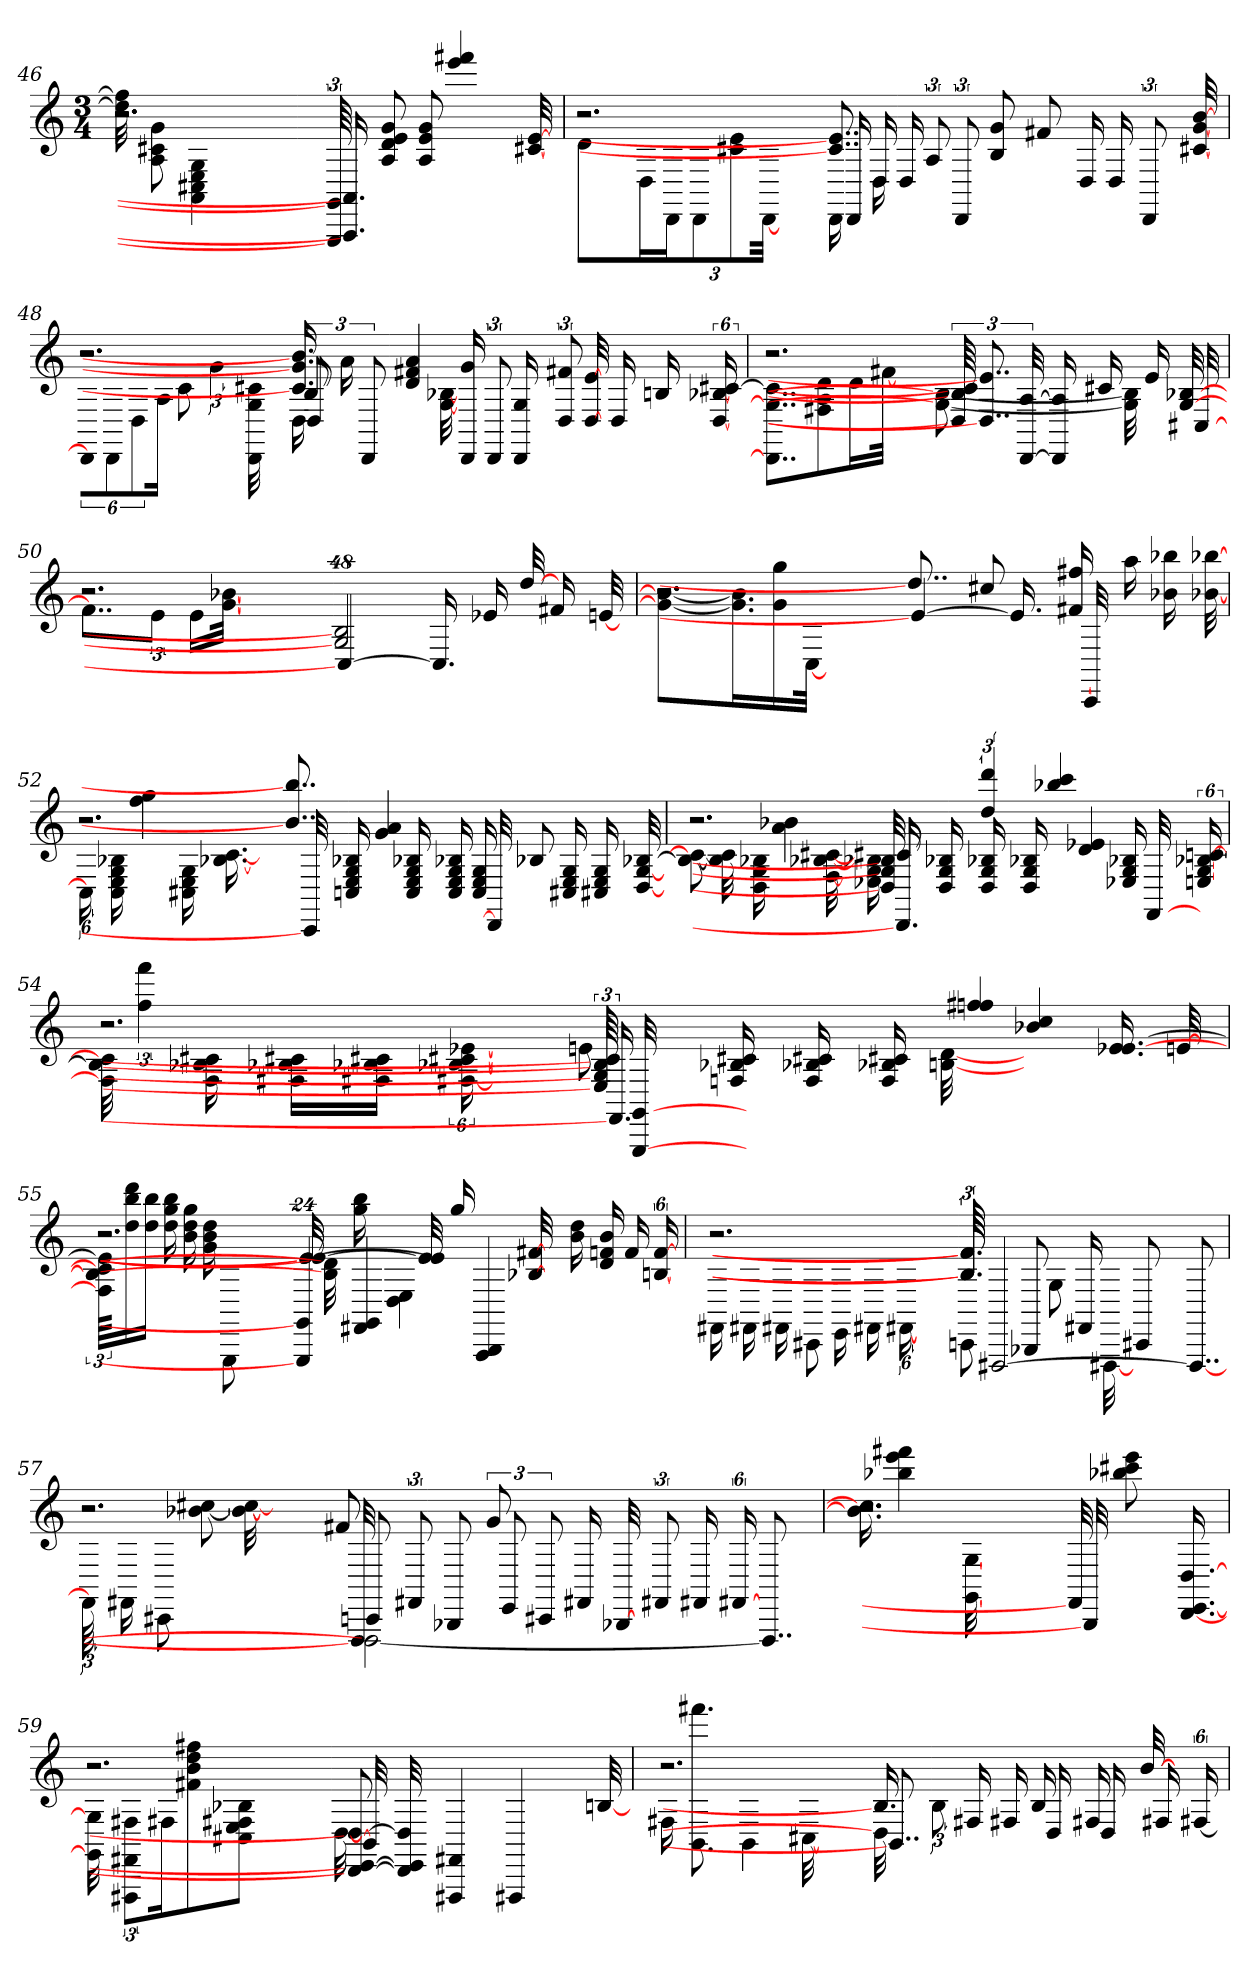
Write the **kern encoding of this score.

**kern
*part1
*staff1
*clefG2
*M3/4
=46
*^
*	*^
*	*	*^
*	*	*	*^
*	*	*	*	*^
*	*	*	*	*	*^
2.r	32ff] 32dd]	2.r	2.r	2.r	2.r	2.r
.	8A 8g 8c#X	.	.	.	.	.
.	4G 4E 4AA 4C#X	.	.	.	.	.
.	96%73ryy	.	.	.	.	.
96GGG#] 96GG#]	.	16.AA] 16.AAA]	12%5ryy	12%5ryy	12%5ryy	12%5ryy
8g 8d 8A 8e	.	.	.	.	.	.
.	.	8e 8g 8A	.	.	.	.
4eee 4fff#X	.	.	.	.	.	.
.	.	96%19ryy	.	.	.	.
[32e [32c#X	.	.	.	.	.	.
=47	=47	=47	=47	=47	=47	=47
2.r	4d	2.r	2.r	2.r	2.r	2.r
.	16DLL	.	.	.	.	.
.	16DDJJ	.	.	.	.	.
.	12DDL	.	.	.	.	.
.	12c#X 12eJ	.	.	.	.	.
.	[32DDJkk	.	.	.	.	.
.	2ryy	.	.	.	.	.
8..e] 8..c#]	.	16DD	16DD	48%29ryy	48%29ryy	48%29ryy
.	.	16D	16D	.	.	.
.	.	16D	48%23ryy	.	.	.
.	.	12A	.	.	.	.
12DD	.	.	.	.	.	.
.	.	8B 8g	.	.	.	.
8f#X	.	.	.	.	.	.
.	4ryy	.	.	.	.	.
.	.	16D	.	.	.	.
16D	.	.	.	.	.	.
.	.	48%7ryy	.	.	.	.
12DD	.	.	.	.	.	.
[32c#X [32g [32b	32ryy	.	.	.	.	.
=48	=48	=48	=48	=48	=48	=48
2.r	96%5DDKL]	2.r	2.r	2.r	2.r	2.r
.	12DD	.	.	.	.	.
.	12D	.	.	.	.	.
.	16AJk	.	.	.	.	.
.	8c	.	.	.	.	.
.	6g	.	.	.	.	.
.	[32DD [32c#X [32G	.	.	.	.	.
.	2.ryy	.	.	.	.	.
16.c#] 16.g] 16.b]	.	12D	16D	8B	48%29ryy	48%29ryy
.	.	.	16a	.	.	.
.	.	12DD	.	.	.	.
4d 4f#X 4a	.	.	.	.	.	.
.	.	.	[32B-X [32G	48%23ryy	.	.
.	.	.	96%43ryy	.	.	.
.	.	16g 16DD	.	.	.	.
.	.	12DD	.	.	.	.
.	.	16G 16DD	.	.	.	.
12f#X 12D	.	.	.	.	.	.
.	.	[32D [32e	.	.	.	.
.	.	96%19ryy	.	.	.	.
16D	.	.	.	.	.	.
16B	.	.	.	.	.	.
[96%5D [96%5c#X [96%5B-X	.	.	.	.	.	.
=49	=49	=49	=49	=49	=49	=49
2.r	8..DD] 8..c#] 8..G]L	2.r	2.r	2.r	2.r	2.r
.	8d 8F#X 8AJ	.	.	.	.	.
.	16dkL	.	.	.	.	.
.	[32f#XJJk	.	.	.	.	.
.	2ryy	.	.	.	.	.
96D] 96c#] 96B-]	.	8..D] 8..e]	8B-_ 8G_	4ryy	4ryy	4ryy
[48DD [48A	.	.	.	.	.	.
16DD] 16A]	.	.	.	.	.	.
16c#X	.	.	.	.	.	.
.	.	.	32B-] 32G]	.	.	.
16e	.	.	16.ryy	.	.	.
.	16ryy	.	.	.	.	.
[32B-X [32G	.	[32C#X	.	.	.	.
=50	=50	=50	=50	=50	=50	=50
2.r	8..f#L]	2.r	2.r	2.r	2.r	2.r
.	12eJ	.	.	.	.	.
.	16eLL	.	.	.	.	.
.	[32g [32b-XJJk	.	.	.	.	.
.	2ryy	.	.	.	.	.
96%29B-] 96%29G]	.	4C#_	24%11ryy	24%11ryy	24%11ryy	24%11ryy
.	4ryy	.	.	.	.	.
.	.	16.C#]	.	.	.	.
16e-X	.	.	.	.	.	.
.	.	[32dd	.	.	.	.
16f#X	.	.	.	.	.	.
.	.	12ryy	.	.	.	.
.	16ryy	.	.	.	.	.
[32e	.	.	.	.	.	.
=51	=51	=51	=51	=51	=51	=51
2.r	4g_ 4b-_	2.r	2.r	2.r	2.r	2.r
.	16.g] 16.b-]	.	.	.	.	.
.	16gg 16gkL	.	.	.	.	.
.	[32CJJk	.	.	.	.	.
.	2..ryy	.	.	.	.	.
4e_	.	8..dd]	2ryy	2ryy	2ryy	2ryy
.	.	8cc#X	.	.	.	.
16.e]	.	.	.	.	.	.
16f#X 16ff#X	.	[32CC	.	.	.	.
.	.	8.ryy	.	.	.	.
16aa	.	.	.	.	.	.
16b-X 16bb-X	.	.	.	.	.	.
.	.	.	16ryy	16ryy	16ryy	16ryy
[32b-X [32bb-X	.	.	.	.	.	.
=52	=52	=52	=52	=52	=52	=52
2.r	96%5C]	2.r	2.r	2.r	2.r	2.r
.	16B-X 16G 16E 16C	.	.	.	.	.
.	4gg 4ff	.	.	.	.	.
.	16G 16E 16C#X	.	.	.	.	.
.	[16.c [16.B-X	.	.	.	.	.
.	12%11ryy	.	.	.	.	.
8..b-] 8..bb-]	.	32CC]	2ryy	2ryy	2ryy	2ryy
.	.	16B-X 16E 16C 16G	.	.	.	.
.	.	4a 4g	.	.	.	.
16B-X 16C 16G 16E	.	.	.	.	.	.
16C 16B-X 16E 16G	.	.	.	.	.	.
16E 16G 16C	.	[32DD	.	.	.	.
.	.	4ryy	.	.	.	.
8B-X	.	.	.	.	.	.
.	.	.	8.ryy	8.ryy	8.ryy	8.ryy
16E 16G 16C#X	.	.	.	.	.	.
16E 16G 16C#X	.	.	.	.	.	.
.	.	16ryy	.	.	.	.
[32B-X [32D [32G	.	.	.	.	.	.
=53	=53	=53	=53	=53	=53	=53
2.r	8c_ 8B-_	2.r	2.r	2.r	2.r	2.r
.	32c] 32B-]	.	.	.	.	.
.	16B-X 16D 16G	.	.	.	.	.
.	4b-X 4a	.	.	.	.	.
.	[32F [32B-X [32c#X	.	.	.	.	.
.	6%5ryy	.	.	.	.	.
32B-] 32D] 32G]	.	16.DD]	16E-X 16G 16B-X	8c#X	12%7ryy	12%7ryy
16B-X 16G 16D	.	.	.	.	.	.
.	.	.	48%25ryy	.	.	.
16G 16B-X 16D	.	6dd 6ddd	.	.	.	.
.	.	.	.	24%11ryy	.	.
16D 16G 16B-X	.	.	.	.	.	.
4ccc 4bb-X	.	.	.	.	.	.
.	.	4e-X 4d	.	.	.	.
16G 16B-X 16E-X	.	.	.	.	.	.
.	.	[32FF	.	.	.	.
[96%5B-X [96%5c [96%5G [96%5E	.	.	.	.	.	.
.	.	24ryy	.	.	.	.
=54	=54	=54	=54	=54	=54	=54
2.r	32F] 32B-] 32c#]	2.r	2.r	2.r	2.r	2.r
.	6ff 6fff	.	.	.	.	.
.	16c#X 16B-X 16F	.	.	.	.	.
.	16c#X 16B-X 16F#XLL	.	.	.	.	.
.	16F#X 16c#X 16B-XJJ	.	.	.	.	.
.	[96%5F#X [96%5e-X [96%5B-X [96%5c#X	.	.	.	.	.
.	24%19ryy	.	.	.	.	.
96B-] 96c] 96G] 96E]	.	16.FF]	8e	[32GG [32GGG	48%23ryy	48%23ryy
16F 16B-X 16c#X	.	.	.	.	.	.
.	.	.	.	96%43ryy	.	.
16F 16c#X 16B-X	.	.	.	.	.	.
.	.	16B-X 16F 16c#X	.	.	.	.
.	.	.	[32B [32d	.	.	.
4ff#X 4ff	.	.	.	.	.	.
.	.	4cc 4b-X	96%31ryy	.	.	.
[16.e [16.e-X	.	.	.	.	.	.
.	.	[32e	.	.	.	.
.	.	24ryy	.	.	.	.
=55	=55	=55	=55	=55	=55	=55
2.r	96F#] 96e-] 96B-] 96c#]KKLL	2.r	2.r	2.r	2.r	2.r
.	16bb 16dd 16ddd	.	.	.	.	.
.	16dd 16bbJJ	.	.	.	.	.
.	16gg 16dd 16bb	.	.	.	.	.
.	16gg 16dd 16b	.	.	.	.	.
.	16dd 16b 16gLL	.	.	.	.	.
.	8GGGJ	.	.	.	.	.
.	96%91ryy	.	.	.	.	.
8e_ 8e-_	.	32e]	32B] 32d]	96%13GG] 96%13GGG]	48%31ryy	48%31ryy
.	.	4FF#X 4GG	16gg 16bb	.	.	.
.	.	.	4D 4E	.	.	.
32e] 32e-]	.	.	.	.	.	.
.	.	.	.	16gg	.	.
4AAA 4BBB	.	.	.	.	.	.
.	.	.	.	96%43ryy	.	.
.	.	[32f#X [32B-X	.	.	.	.
.	.	3ryy	.	.	.	.
.	.	.	96%29ryy	.	.	.
16dd 16b	.	.	.	.	.	.
16f 16b 16d	.	.	.	.	.	.
16f	.	.	.	.	.	.
[96%5B [96%5f	.	.	.	.	.	.
=56	=56	=56	=56	=56	=56	=56
2.r	16FF#XLL	2.r	2.r	2.r	2.r	2.r
.	16FF#XJ	.	.	.	.	.
.	16FF#XL	.	.	.	.	.
.	8CC#XJ	.	.	.	.	.
.	16EEkL	.	.	.	.	.
.	16FF#XJk	.	.	.	.	.
.	[96%5FF#X	.	.	.	.	.
.	96%95ryy	.	.	.	.	.
96B] 96f]	.	16.f#] 16.B-]	8CC	48%35ryy	48%35ryy	48%35ryy
[2FFF#X	.	.	.	.	.	.
.	.	8BBB-X	.	.	.	.
.	.	.	8G	.	.	.
.	.	16FF#X	.	.	.	.
.	.	.	[32FFF#X	.	.	.
.	.	8CC#X	96%43ryy	.	.	.
.	.	96%31ryy	.	.	.	.
8..FFF#_	.	.	.	.	.	.
=57	=57	=57	=57	=57	=57	=57
2.r	96FF#]	2.r	2.r	2.r	2.r	2.r
.	16FF#XLL	.	.	.	.	.
.	8CC#XJ	.	.	.	.	.
.	[8b-X [8cc#X	.	.	.	.	.
.	32b-_ 32cc#_	.	.	.	.	.
.	96%107ryy	.	.	.	.	.
32FFF#]	.	8f#X	2FFF#_	8CC	2ryy	2ryy
12FF#X	.	.	.	.	.	.
8BBB-X	.	.	.	.	.	.
.	.	8EE	.	12g	.	.
.	.	.	.	12CC#X	.	.
16FF#X	.	.	.	.	.	.
.	.	[32BBB-X	.	.	.	.
.	.	4..ryy	.	.	.	.
.	.	.	.	96%41ryy	.	.
12FF#X	.	.	.	.	.	.
16FF#X	.	.	.	.	.	.
[96%5FF#X	.	.	.	.	.	.
8..ryy	.	.	8..FFF#]	.	8..ryy	8..ryy
=58	=58	=58	=58	=58	=58	=58
2.r	16.b-] 16.cc#]	2.r	2.r	2.r	2.r	2.r
.	4bb-X 4eee 4fff#X	.	.	.	.	.
.	[32GG [32G	.	.	.	.	.
.	2ryy	.	.	.	.	.
32FF#]	.	32BBB-]	4ryy	4ryy	4ryy	4ryy
8ccc#X 8eee 8bb-X	.	8..ryy	.	.	.	.
.	8ryy	.	.	.	.	.
[16.EE [16.DD [16.D	.	.	.	.	.	.
=59	=59	=59	=59	=59	=59	=59
2.r	32GG] 32G]	2.r	2.r	2.r	2.r	2.r
.	12F#X 12FFF#X 12FF#XL	.	.	.	.	.
.	16F#XL	.	.	.	.	.
.	8ff#X 8dd 8b 8f#XJ	.	.	.	.	.
.	8E 8B-X 8F#X 8C#XJ	.	.	.	.	.
.	96%97ryy	.	.	.	.	.
8EE_ 8DD_ 8D_	.	[32BB	[32D	2ryy	2ryy	2ryy
.	.	2ryy	2ryy	.	.	.
32EE] 32DD] 32D]	.	.	.	.	.	.
4FFF#X 4FF#X	.	.	.	.	.	.
4FFF#X	.	.	.	.	.	.
.	.	.	.	8.ryy	8.ryy	8.ryy
.	.	8ryy	8ryy	.	.	.
[32B	.	32ryy	32ryy	.	.	.
=60	=60	=60	=60	=60	=60	=60
2.r	16F#X	2.r	2.r	2.r	2.r	2.r
.	8.fff#X 8.BB	.	.	.	.	.
.	4BB	.	.	.	.	.
.	[32C#X	.	.	.	.	.
.	96%65ryy	.	.	.	.	.
16.B]	.	8..BB]	32D]	24%11ryy	24%11ryy	24%11ryy
.	.	.	12B	.	.	.
16F#X	.	.	.	.	.	.
.	.	.	4ryy	.	.	.
16F#X	.	.	.	.	.	.
16B	.	16D	.	.	.	.
16F#X	.	16D	.	.	.	.
16F#X	.	[32b	.	.	.	.
.	.	.	16.ryy	.	.	.
.	.	12ryy	.	.	.	.
[96%5F#X	.	.	.	.	.	.
*v	*v	*v	*v	*v	*v	*v
=
*-
